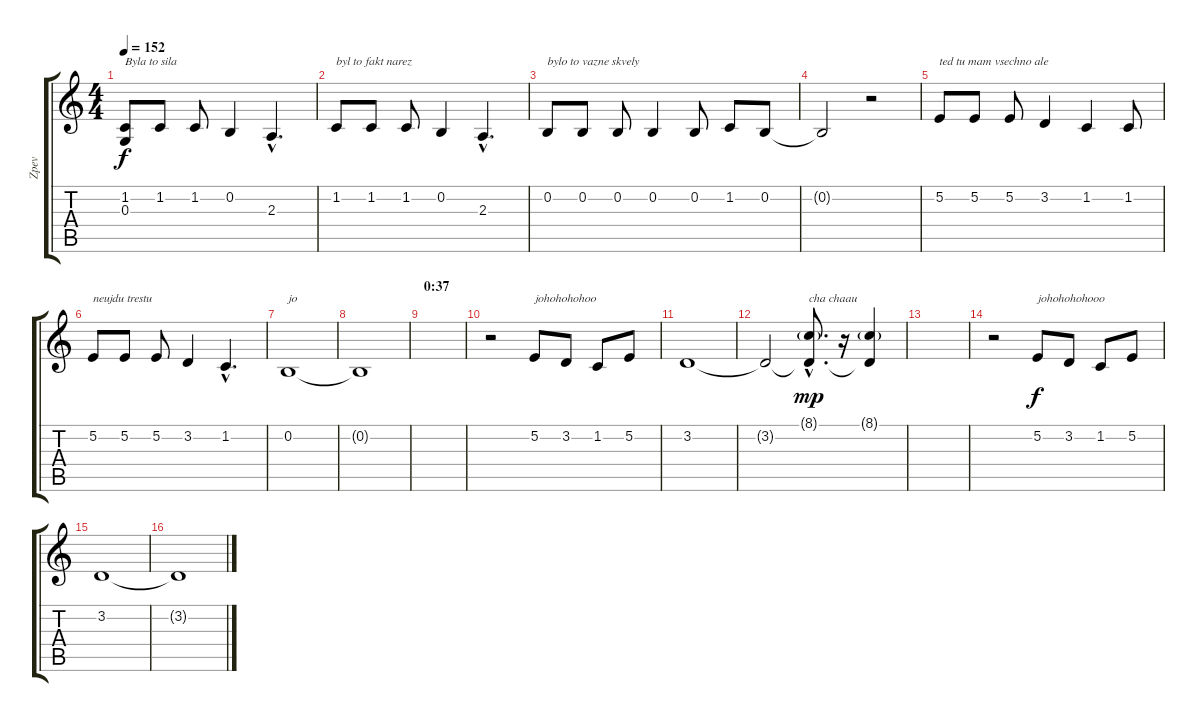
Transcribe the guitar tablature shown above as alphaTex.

\track ("Zpev" "Zpev") {instrument tenorsax}
\staff {score tabs}
\tuning (E4 B3 G3 D3 A2 E2) {hide}
\ts (4 4)
\tempo 152
\clef g2
\ks c
(1.2 0.3).8{txt "Byla to sila" dy f} 1.2.8 1.2.8 0.2.4 2.3{hac}.4{d} |
1.2.8{txt "byl to fakt narez"} 1.2.8 1.2.8 0.2.4 2.3{hac}.4{d} |
0.2.8{txt "bylo to vazne skvely"} 0.2.8 0.2.8 0.2.4 0.2.8 1.2.8 0.2.8 |
0.2{t}.2 r.2 |
5.2.8{txt "ted tu mam vsechno ale"} 5.2.8 5.2.8 3.2.4 1.2.4 1.2.8 |
5.2.8{txt "neujdu trestu"} 5.2.8 5.2.8 3.2.4 1.2{hac}.4{d} |
0.2.1{txt "jo"} |
0.2{t}.1 |
\section ("" "0:37")
|
r.2 5.2.8{txt "johohohohoo"} 3.2.8 1.2.8 5.2.8 |
3.2.1 |
3.2{t}.2 (8.1{g hac} 3.2{hac t}).8{d txt "cha chaau" dy mp} r.16 (8.1{g} 3.2{t}).4 |
|
r.2 5.2.8{txt "johohohohooo" dy f} 3.2.8 1.2.8 5.2.8 |
3.2.1 |
3.2{t}.1
